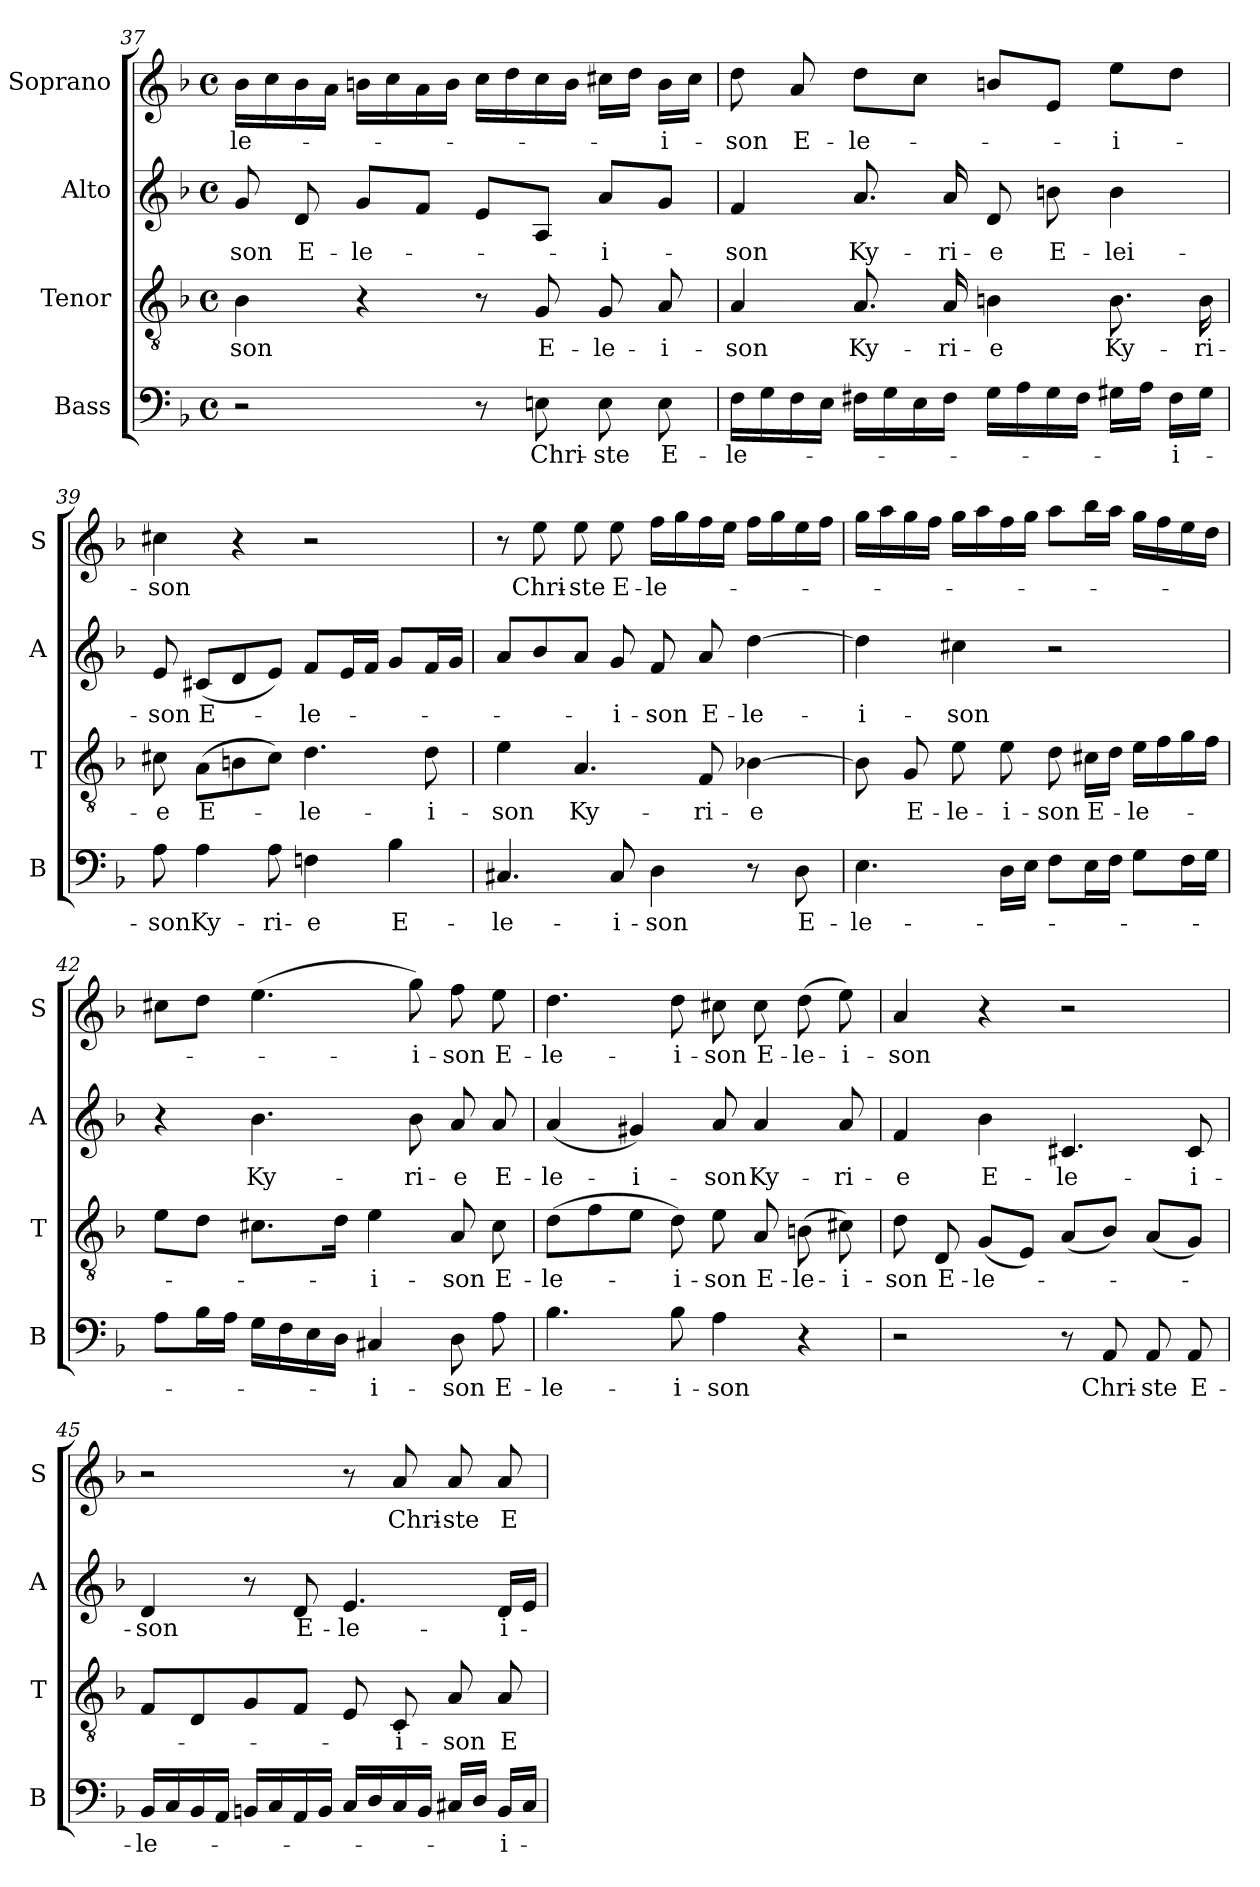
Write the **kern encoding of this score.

**kern	**text	**text	**kern	**text	**kern	**text	**kern	**text
*part4	*part4	*part4	*part3	*part3	*part2	*part2	*part1	*part1
*staff4	*staff4	*staff4	*staff3	*staff3	*staff2	*staff2	*staff1	*staff1
*I"Bass	*	*	*I"Tenor	*	*I"Alto	*	*I"Soprano	*
*I'B	*	*	*I'T	*	*I'A	*	*I'S	*
!!LO:LB:g=z
*clefF4	*	*	*clefGv2	*	*clefG2	*	*clefG2	*
*k[b-]	*	*	*k[b-]	*	*k[b-]	*	*k[b-]	*
*F:	*	*	*F:	*	*F:	*	*F:	*
*M4/4	*	*	*M4/4	*	*M4/4	*	*M4/4	*
*met(c)	*	*	*met(c)	*	*met(c)	*	*met(c)	*
=37	=37	=37	=37	=37	=37	=37	=37	=37
!	!	!	!	!LO:LY:b	!	!LO:LY:b	!	!LO:LY:b
2r	.	.	4B-\	-son	8g/	-son	16b-\LL	-le-
.	.	.	.	.	.	.	16cc\	.
!	!	!	!	!	!	!LO:LY:b	!	!
.	.	.	.	.	8d/	E-	16b-\	.
.	.	.	.	.	.	.	16a\JJ	.
!	!	!	!	!	!	!LO:LY:b	!	!
.	.	.	4r	.	8g/L	-le-	16bn\LL	.
.	.	.	.	.	.	.	16cc\	.
.	.	.	.	.	8f/J	.	16a\	.
.	.	.	.	.	.	.	16b\JJ	.
8r	.	.	8r	.	8e/L	.	16cc\LL	.
.	.	.	.	.	.	.	16dd\	.
!	!LO:LY:b	!	!	!LO:LY:b	!	!	!	!
8En\	Chri-	.	8G/	E-	8A/J	.	16cc\	.
.	.	.	.	.	.	.	16b\JJ	.
!	!LO:LY:b	!	!	!LO:LY:b	!	!LO:LY:b	!	!
8E\	-ste	.	8G/	-le-	8a/L	-i-	16cc#X\LL	.
.	.	.	.	.	.	.	16dd\JJ	.
!	!LO:LY:b	!LO:LY:b	!	!LO:LY:b	!	!	!	!LO:LY:b
8E\	E-	.	8A/	-i-	8g/J	.	16b\LL	-i-
.	.	.	.	.	.	.	16cc#\JJ	.
=38	=38	=38	=38	=38	=38	=38	=38	=38
!	!LO:LY:b	!	!	!LO:LY:b	!	!LO:LY:b	!	!LO:LY:b
16F\LL	-le-	.	4A/	-son	4f/	-son	8dd\	-son
16G\	.	.	.	.	.	.	.	.
!	!	!	!	!	!	!	!	!LO:LY:b
16F\	.	.	.	.	.	.	8a/	E-
16E\JJ	.	.	.	.	.	.	.	.
!	!	!	!	!LO:LY:b	!	!LO:LY:b	!	!LO:LY:b
16F#X\LL	.	.	8.A/	Ky-	8.a/	Ky-	8dd\L	-le-
16G\	.	.	.	.	.	.	.	.
16E\	.	.	.	.	.	.	8cc\J	.
!	!	!	!	!LO:LY:b	!	!LO:LY:b	!	!
16F#\JJ	.	.	16A/	-ri-	16a/	-ri-	.	.
!	!	!	!	!LO:LY:b	!	!LO:LY:b	!	!
16G\LL	.	.	4Bn\	-e	8d/	-e	8bn/L	.
16A\	.	.	.	.	.	.	.	.
!	!	!	!	!	!	!LO:LY:b	!	!
16G\	.	.	.	.	8bn\	E-	8e/J	.
16F#\JJ	.	.	.	.	.	.	.	.
!	!	!	!	!LO:LY:b	!	!LO:LY:b	!	!LO:LY:b
16G#X\LL	.	.	8.B\	Ky-	4b\	-lei-	8ee\L	-i-
16A\JJ	.	.	.	.	.	.	.	.
!	!LO:LY:b	!	!	!	!	!	!	!
16F#\LL	-i-	.	.	.	.	.	8dd\J	.
!	!	!	!	!LO:LY:b	!	!	!	!
16G#\JJ	.	.	16B\	-ri-	.	.	.	.
=39	=39	=39	=39	=39	=39	=39	=39	=39
!	!LO:LY:b	!	!	!LO:LY:b	!	!LO:LY:b	!	!LO:LY:b
8A\	-son	.	8c#X\	-e	8e/	-son	4cc#X\	-son
!	!LO:LY:b	!	!	!LO:LY:b	!	!LO:LY:b	!	!
4A\	Ky-	.	(>8A\L	E-	(<8c#X/L	E-	.	.
.	.	.	8Bn\	.	8d/	.	4r	.
!	!LO:LY:b	!	!	!	!	!	!	!
8A\	-ri-	.	8c#\J)	.	8e/J)	.	.	.
!	!LO:LY:b	!	!	!LO:LY:b	!	!LO:LY:b	!	!
4Fn\	-e	.	4.d\	-le-	8f/L	-le-	2r	.
.	.	.	.	.	16e/L	.	.	.
.	.	.	.	.	16f/JJ	.	.	.
!	!LO:LY:b	!	!	!	!	!	!	!
4B-\	E-	.	.	.	8g/L	.	.	.
!	!	!	!	!LO:LY:b	!	!	!	!
.	.	.	8d\	-i-	16f/L	.	.	.
.	.	.	.	.	16g/JJ	.	.	.
!!LO:PB:g=z
=40	=40	=40	=40	=40	=40	=40	=40	=40
!	!LO:LY:b	!	!	!LO:LY:b	!	!	!	!
4.C#X/	-le-	.	4e\	-son	8a/L	.	8r	.
!	!	!	!	!	!	!	!	!LO:LY:b
.	.	.	.	.	8b-/	.	8ee\	Chri-
!	!	!	!	!LO:LY:b	!	!	!	!LO:LY:b
.	.	.	4.A/	Ky-	8a/J	.	8ee\	-ste
!	!LO:LY:b	!	!	!	!	!LO:LY:b	!	!LO:LY:b
8C#/	-i-	.	.	.	8g/	-i-	8ee\	E-
!	!LO:LY:b	!	!	!	!	!LO:LY:b	!	!LO:LY:b
4D\	-son	.	.	.	8f/	-son	16ff\LL	-le-
.	.	.	.	.	.	.	16gg\	.
!	!	!	!	!LO:LY:b	!	!LO:LY:b	!	!
.	.	.	8F/	-ri-	8a/	E-	16ff\	.
.	.	.	.	.	.	.	16ee\JJ	.
!	!	!	!	!LO:LY:b	!	!LO:LY:b	!	!
8r	.	.	[4B-X\	-e	[4dd\	-le-	16ff\LL	.
.	.	.	.	.	.	.	16gg\	.
!	!LO:LY:b	!	!	!	!	!	!	!
8D\	E-	.	.	.	.	.	16ee\	.
.	.	.	.	.	.	.	16ff\JJ	.
=41	=41	=41	=41	=41	=41	=41	=41	=41
!	!LO:LY:b	!	!	!	!	!LO:LY:b	!	!
4.E\	-le-	.	8B-\]	.	4dd\]	-i-	16gg\LL	.
.	.	.	.	.	.	.	16aa\	.
!	!	!	!	!LO:LY:b	!	!	!	!
.	.	.	8G/	E-	.	.	16gg\	.
.	.	.	.	.	.	.	16ff\JJ	.
!	!	!	!	!LO:LY:b	!	!LO:LY:b	!	!
.	.	.	8e\	-le-	4cc#X\	-son	16gg\LL	.
.	.	.	.	.	.	.	16aa\	.
!	!	!	!	!LO:LY:b	!	!	!	!
16D\LL	.	.	8e\	-i-	.	.	16ff\	.
16E\JJ	.	.	.	.	.	.	16gg\JJ	.
!	!	!	!	!LO:LY:b	!	!	!	!
8F\L	.	.	8d\	-son	2r	.	8aa\L	.
!	!	!	!	!LO:LY:b	!	!	!	!
16E\L	.	.	16c#X\LL	E-	.	.	16bb-\L	.
16F\JJ	.	.	16d\JJ	.	.	.	16aa\JJ	.
!	!	!	!	!LO:LY:b	!	!	!	!
8G\L	.	.	16e\LL	-le-	.	.	16gg\LL	.
.	.	.	16f\	.	.	.	16ff\	.
16F\L	.	.	16g\	.	.	.	16ee\	.
16G\JJ	.	.	16f\JJ	.	.	.	16dd\JJ	.
=42	=42	=42	=42	=42	=42	=42	=42	=42
8A\L	.	.	8e\L	.	4r	.	8cc#X\L	.
16B-\L	.	.	8d\J	.	.	.	8dd\J	.
16A\JJ	.	.	.	.	.	.	.	.
!	!	!	!	!	!	!LO:LY:b	!	!
16G\LL	.	.	8.c#X\L	.	4.b-\	Ky-	(>4.ee\	.
16F\	.	.	.	.	.	.	.	.
16E\	.	.	.	.	.	.	.	.
16D\JJ	.	.	16d\Jk	.	.	.	.	.
!	!LO:LY:b	!	!	!LO:LY:b	!	!	!	!
4C#X/	-i-	.	4e\	-i-	.	.	.	.
!	!	!	!	!	!	!LO:LY:b	!	!LO:LY:b
.	.	.	.	.	8b-\	-ri-	8gg\)	-i-
!	!LO:LY:b	!	!	!LO:LY:b	!	!LO:LY:b	!	!LO:LY:b
8D\	-son	.	8A/	-son	8a/	-e	8ff\	-son
!	!LO:LY:b	!	!	!LO:LY:b	!	!LO:LY:b	!	!LO:LY:b
8A\	E-	.	8c#\	E-	8a/	E-	8ee\	E-
!!LO:LB:g=z
=43	=43	=43	=43	=43	=43	=43	=43	=43
!	!LO:LY:b	!	!	!LO:LY:b	!	!LO:LY:b	!	!LO:LY:b
4.B-\	-le-	.	(>8d\L	-le-	(>4a/	-le-	4.dd\	-le-
.	.	.	8f\	.	.	.	.	.
!	!	!	!	!	!	!LO:LY:b	!	!
.	.	.	8e\J	.	4g#X/)	-i-	.	.
!	!LO:LY:b	!	!	!LO:LY:b	!	!	!	!LO:LY:b
8B-\	-i-	.	8d\)	-i-	.	.	8dd\	-i-
!	!LO:LY:b	!	!	!LO:LY:b	!	!LO:LY:b	!	!LO:LY:b
4A\	-son	.	8e\	-son	8a/	-son	8cc#X\	-son
!	!	!	!	!LO:LY:b	!	!LO:LY:b	!	!LO:LY:b
.	.	.	8A/	E-	4a/	Ky-	8cc#\	E-
!	!	!	!	!LO:LY:b	!	!	!	!LO:LY:b
4r	.	.	(>8Bn\	-le-	.	.	(>8dd\	-le-
!	!	!	!	!LO:LY:b	!	!LO:LY:b	!	!LO:LY:b
.	.	.	8c#X\)	-i-	8a/	-ri-	8ee\)	-i-
=44	=44	=44	=44	=44	=44	=44	=44	=44
!	!	!	!	!LO:LY:b	!	!LO:LY:b	!	!LO:LY:b
2r	.	.	8d\	-son	4f/	-e	4a/	-son
!	!	!	!	!LO:LY:b	!	!	!	!
.	.	.	8D/	E-	.	.	.	.
!	!	!	!	!LO:LY:b	!	!LO:LY:b	!	!
.	.	.	(<8G/L	-le-	4b-\	E-	4r	.
.	.	.	8E/J)	.	.	.	.	.
!	!	!	!	!	!	!LO:LY:b	!	!
8r	.	.	(<8A/L	.	4.c#X/	-le-	2r	.
!	!LO:LY:b	!	!	!	!	!	!	!
8AA/	Chri-	.	8B-/J)	.	.	.	.	.
!	!LO:LY:b	!	!	!	!	!	!	!
8AA/	-ste	.	(<8A/L	.	.	.	.	.
!	!LO:LY:b	!	!	!	!	!LO:LY:b	!	!
8AA/	E-	.	8G/J)	.	8c#/	-i-	.	.
=45	=45	=45	=45	=45	=45	=45	=45	=45
!	!LO:LY:b	!	!	!	!	!LO:LY:b	!	!
16BB-/LL	-le-	.	8F/L	.	4d/	-son	2r	.
16C/	.	.	.	.	.	.	.	.
16BB-/	.	.	8D/	.	.	.	.	.
16AA/JJ	.	.	.	.	.	.	.	.
16BBn/LL	.	.	8G/	.	8r	.	.	.
16C/	.	.	.	.	.	.	.	.
!	!	!	!	!	!	!LO:LY:b	!	!
16AA/	.	.	8F/J	.	8d/	E-	.	.
16BB/JJ	.	.	.	.	.	.	.	.
!	!	!	!	!	!	!LO:LY:b	!	!
16C/LL	.	.	8E/	.	4.e/	-le-	8r	.
16D/	.	.	.	.	.	.	.	.
!	!	!	!	!LO:LY:b	!	!	!	!LO:LY:b
16C/	.	.	8C/	-i-	.	.	8a/	Chri-
16BB/JJ	.	.	.	.	.	.	.	.
!	!	!	!	!LO:LY:b	!	!	!	!LO:LY:b
16C#X/LL	.	.	8A/	-son	.	.	8a/	-ste
16D/JJ	.	.	.	.	.	.	.	.
!	!LO:LY:b	!	!	!LO:LY:b	!	!LO:LY:b	!	!LO:LY:b
16BB/LL	-i-	.	8A/	E-	16d/LL	-i-	8a/	E-
16C#/JJ	.	.	.	.	16e/JJ	.	.	.
=	=	=	=	=	=	=	=	=
*-	*-	*-	*-	*-	*-	*-	*-	*-
